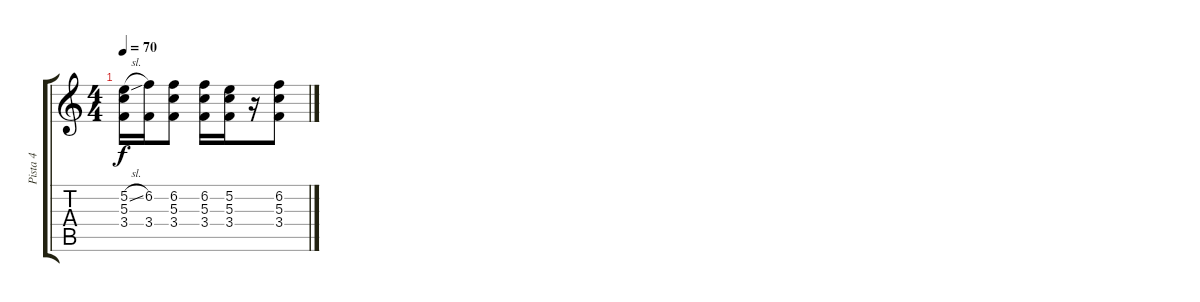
\track ("Pista 4" "Pista 4") {instrument acousticguitarsteel}
\staff {score tabs}
\tuning (E4 B3 G3 D3 A2 E2) {hide}
\ts (4 4)
\tempo 70
\clef g2
\ks c
(5.2{sl} 5.3 3.4).16{dy f} (6.2 3.4).16 (6.2 5.3 3.4).8 (6.2 5.3 3.4).16 (5.2 5.3 3.4).16 r.16 (6.2 5.3 3.4).8
